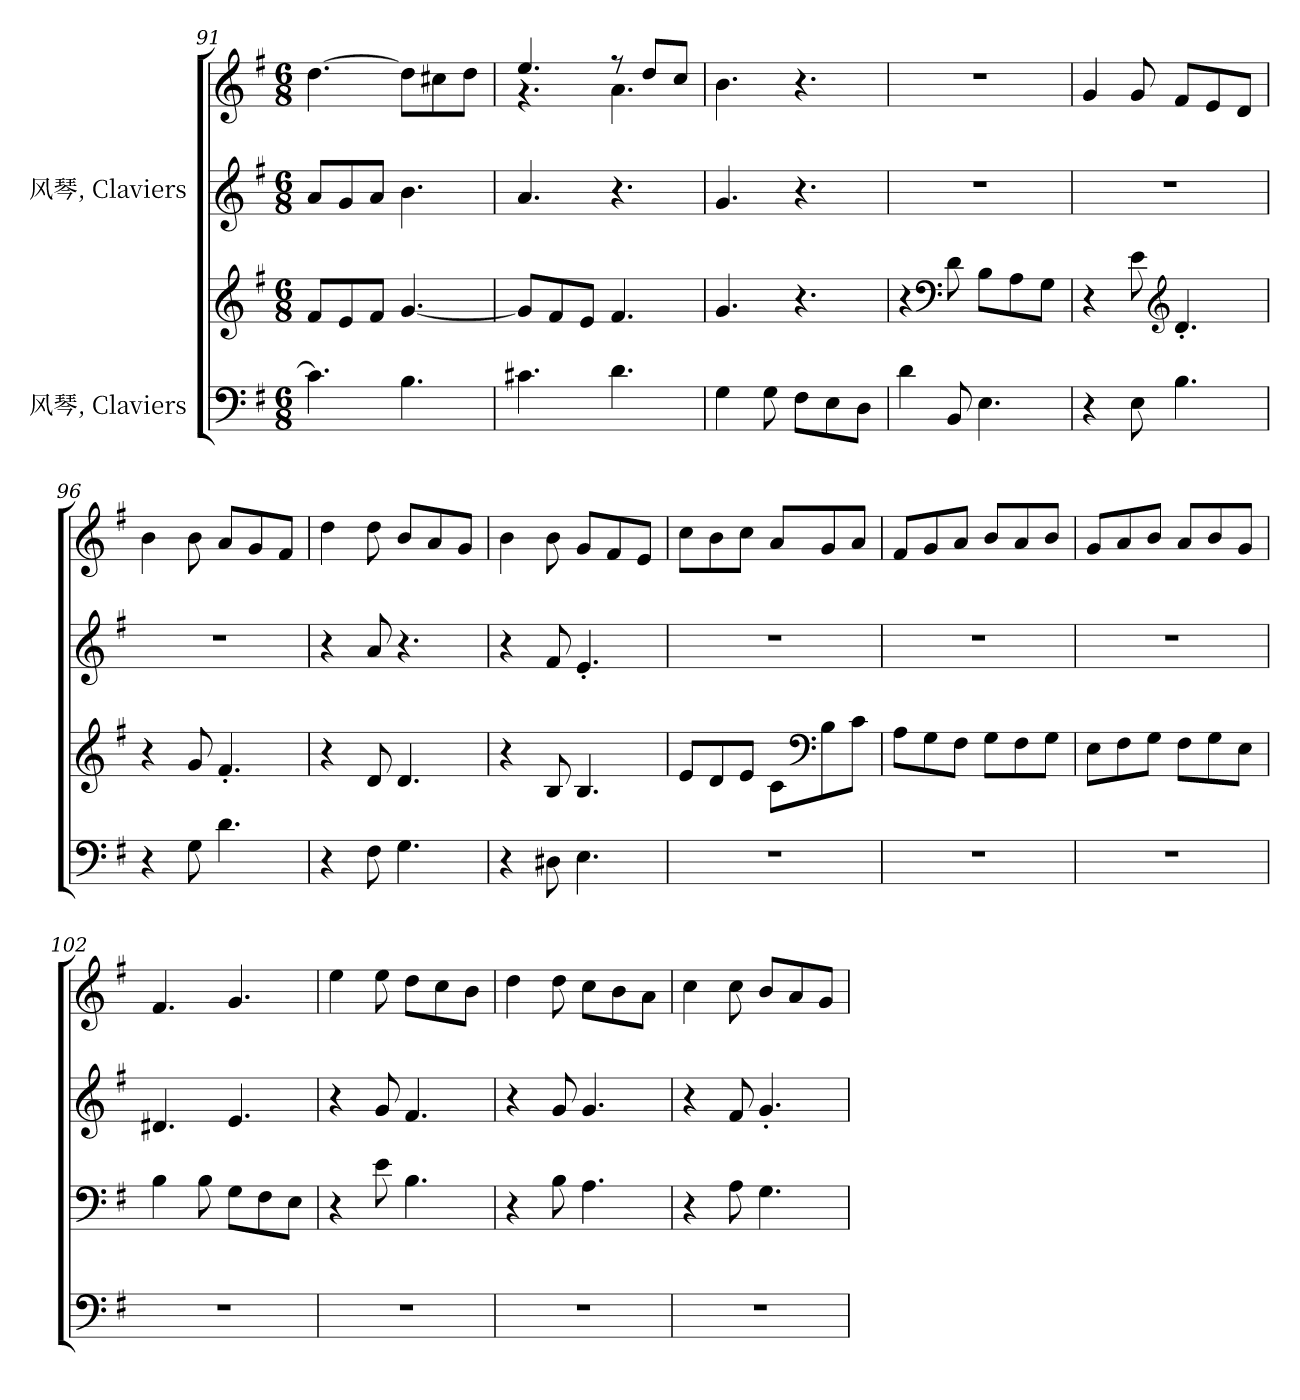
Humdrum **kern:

**kern	**kern	**kern	**kern
*part2	*part2	*part1	*part1
*staff4	*staff3	*staff2	*staff1
*I"风琴, Claviers	*	*I"风琴, Claviers	*
!!LO:PB:g=z
*clefF4	*clefG2	*clefG2	*clefG2
*k[f#]	*k[f#]	*k[f#]	*k[f#]
*M6/8	*M6/8	*M6/8	*M6/8
=91	=91	=91	=91
4.c\]	8f#/L	8a/L	[4.dd\
.	8e/	8g/	.
.	8f#/J	8a/J	.
4.B\	[4.g/	4.b\	8dd\L]
.	.	.	8cc#X\
.	.	.	8dd\J
=92	=92	=92	=92
*	*	*	*^
4.c#X\	8g/L]	4.a/	4.ee/	4.r
.	8f#/	.	.	.
.	8e/J	.	.	.
4.d\	4.f#/	4.r	8r	4.a\
.	.	.	8dd/L	.
.	.	.	8cc/J	.
*	*	*	*v	*v
=93	=93	=93	=93
4G\	4.g/	4.g/	4.b\
8G\	.	.	.
8F#\L	4.r	4.r	4.r
8E\	.	.	.
8D\J	.	.	.
=94	=94	=94	=94
4d\	4r	2.r	2.r
*	*clefF4	*	*
8BB/	8d\	.	.
4.E\	8B\L	.	.
.	8A\	.	.
.	8G\J	.	.
=95	=95	=95	=95
4r	4r	2.r	4g/
8E\	8e\	.	8g/
*	*clefG2	*	*
4.B\	4.d'/	.	8f#/L
.	.	.	8e/
.	.	.	8d/J
=96	=96	=96	=96
4r	4r	2.r	4b\
8G\	8g/	.	8b\
4.d\	4.f#'/	.	8a/L
.	.	.	8g/
.	.	.	8f#/J
!!LO:LB:g=z
=97	=97	=97	=97
4r	4r	4r	4dd\
8F#\	8d/	8a/	8dd\
4.G\	4.d/	4.r	8b/L
.	.	.	8a/
.	.	.	8g/J
=98	=98	=98	=98
4r	4r	4r	4b\
8D#X\	8B/	8f#/	8b\
4.E\	4.B/	4.e'/	8g/L
.	.	.	8f#/
.	.	.	8e/J
=99	=99	=99	=99
2.r	8e/L	2.r	8cc\L
.	8d/	.	8b\
.	8e/J	.	8cc\J
.	8c\L	.	8a/L
*	*clefF4	*	*
.	8B\	.	8g/
.	8c\J	.	8a/J
=100	=100	=100	=100
2.r	8A\L	2.r	8f#/L
.	8G\	.	8g/
.	8F#\J	.	8a/J
.	8G\L	.	8b/L
.	8F#\	.	8a/
.	8G\J	.	8b/J
=101	=101	=101	=101
2.r	8E\L	2.r	8g/L
.	8F#\	.	8a/
.	8G\J	.	8b/J
.	8F#\L	.	8a/L
.	8G\	.	8b/
.	8E\J	.	8g/J
=102	=102	=102	=102
2.r	4B\	4.d#X/	4.f#/
.	8B\	.	.
.	8G\L	4.e/	4.g/
.	8F#\	.	.
.	8E\J	.	.
!!LO:LB:g=z
=103	=103	=103	=103
2.r	4r	4r	4ee\
.	8e\	8g/	8ee\
.	4.B\	4.f#/	8dd\L
.	.	.	8cc\
.	.	.	8b\J
=104	=104	=104	=104
2.r	4r	4r	4dd\
.	8B\	8g/	8dd\
.	4.A\	4.g/	8cc\L
.	.	.	8b\
.	.	.	8a\J
=105	=105	=105	=105
2.r	4r	4r	4cc\
.	8A\	8f#/	8cc\
.	4.G\	4.g'/	8b/L
.	.	.	8a/
.	.	.	8g/J
=	=	=	=
*-	*-	*-	*-
